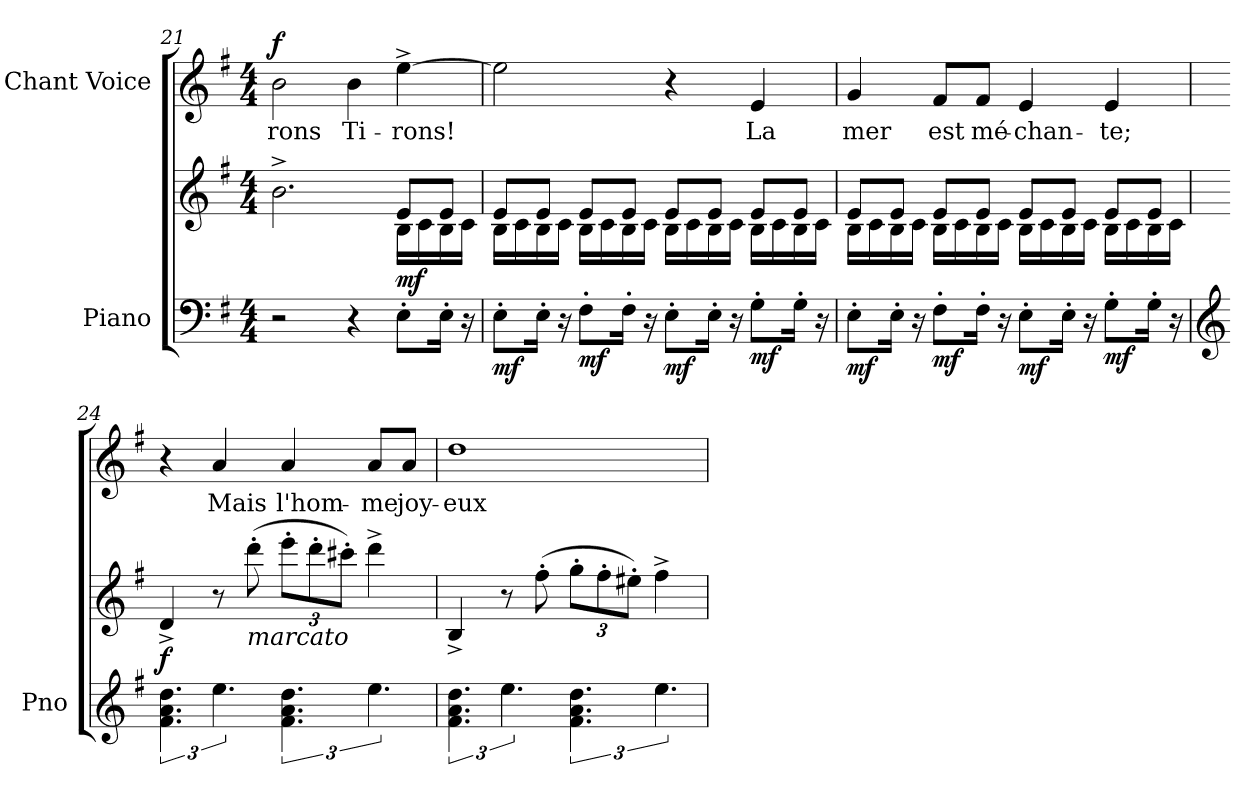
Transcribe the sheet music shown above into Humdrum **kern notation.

**kern	**kern	**dynam	**kern	**text	**dynam
*part2	*part2	*part2	*part1	*part1	*part1
*staff3	*staff2	*staff2/3	*staff1	*staff1	*staff1
*I"Piano	*	*	*I"Chant Voice	*	*
*I'Pno	*	*	*	*	*
*clefF4	*clefG2	*	*clefG2	*	*
*k[f#]	*k[f#]	*	*k[f#]	*	*
*M4/4	*M4/4	*	*M4/4	*	*
=21	=21	=21	=21	=21	=21
*	*^	*	*	*	*
!	!	!	!	!	!LO:LY:b	!LO:DY:a
2r	2.b^\	2.ryy	.	2b\	-rons	f
!	!	!	!	!	!LO:LY:b	!
4r	.	.	.	4b\	Ti-	.
!	!	!	!LO:DY:a=2	!	!LO:LY:b	!
8E'\L	8e/L	16B\LL	mf	[4ee^\	-rons!	.
.	.	16c\	.	.	.	.
16E'\Jk	8e/J	16B\	.	.	.	.
16r	.	16c\JJ	.	.	.	.
!!LO:LB:g=z
=22	=22	=22	=22	=22	=22	=22
!	!	!	!LO:DY:b=2	!	!	!
8E'\L	8e/L	16B\LL	mf	2ee\]	.	.
.	.	16c\	.	.	.	.
16E'\Jk	8e/J	16B\	.	.	.	.
16r	.	16c\JJ	.	.	.	.
!	!	!	!LO:DY:b=2	!	!	!
8F#'\L	8e/L	16B\LL	mf	.	.	.
.	.	16c\	.	.	.	.
16F#'\Jk	8e/J	16B\	.	.	.	.
16r	.	16c\JJ	.	.	.	.
!	!	!	!LO:DY:b=2	!	!	!
8E'\L	8e/L	16B\LL	mf	4r	.	.
.	.	16c\	.	.	.	.
16E'\Jk	8e/J	16B\	.	.	.	.
16r	.	16c\JJ	.	.	.	.
!	!	!	!LO:DY:b=2	!	!LO:LY:b	!
8G'\L	8e/L	16B\LL	mf	4e/	La	.
.	.	16c\	.	.	.	.
16G'\Jk	8e/J	16B\	.	.	.	.
16r	.	16c\JJ	.	.	.	.
=23	=23	=23	=23	=23	=23	=23
!	!	!	!LO:DY:b=2	!	!LO:LY:b	!
8E'\L	8e/L	16B\LL	mf	4g/	mer	.
.	.	16c\	.	.	.	.
16E'\Jk	8e/J	16B\	.	.	.	.
16r	.	16c\JJ	.	.	.	.
!	!	!	!LO:DY:b=2	!	!LO:LY:b	!
8F#'\L	8e/L	16B\LL	mf	8f#/L	est	.
.	.	16c\	.	.	.	.
!	!	!	!	!	!LO:LY:b	!
16F#'\Jk	8e/J	16B\	.	8f#/J	mé-	.
16r	.	16c\JJ	.	.	.	.
!	!	!	!LO:DY:b=2	!	!LO:LY:b	!
8E'\L	8e/L	16B\LL	mf	4e/	-chan-	.
.	.	16c\	.	.	.	.
16E'\Jk	8e/J	16B\	.	.	.	.
16r	.	16c\JJ	.	.	.	.
!	!	!	!LO:DY:b=2	!	!LO:LY:b	!
8G'\L	8e/L	16B\LL	mf	4e/	-te;	.
.	.	16c\	.	.	.	.
16G'\Jk	8e/J	16B\	.	.	.	.
16r	.	16c\JJ	.	.	.	.
*	*v	*v	*	*	*	*
!!LO:LB:g=z
=24	=24	=24	=24	=24	=24
*clefG2	*	*	*	*	*
*	*^	*	*	*	*
!	!	!	!LO:DY:b	!	!	!
*	*v	*v	*	*	*	*
6.f#\ 6.a\ 6.dd\	4d^/	f	4r	.	.
!	!	!	!	!LO:LY:b	!
6.ee\	8r	.	4a/	Mais	.
!	!LO:TX:b:i:t=marcato	!	!	!	!
.	(>8ddd'\	.	.	.	.
*	*Xbrackettup	*	*	*	*
!	!	!	!	!LO:LY:b	!
6.f#\ 6.a\ 6.dd\	12eee'\L	.	4a/	l'hom-	.
.	12ddd'\	.	.	.	.
.	12ccc#X'\J)	.	.	.	.
!	!	!	!	!LO:LY:b	!
6.ee\	4ddd^\	.	8a/L	-me	.
!	!	!	!	!LO:LY:b	!
.	.	.	8a/J	joy-	.
=25	=25	=25	=25	=25	=25
!	!	!	!	!LO:LY:b	!
6.f#\ 6.a\ 6.dd\	4B^/	.	1dd	-eux	.
6.ee\	8r	.	.	.	.
.	(>8ff#'\	.	.	.	.
6.f#\ 6.a\ 6.dd\	12gg'\L	.	.	.	.
.	12ff#'\	.	.	.	.
.	12ee#X'\J)	.	.	.	.
6.ee\	4ff#^\	.	.	.	.
=	=	=	=	=	=
*-	*-	*-	*-	*-	*-
